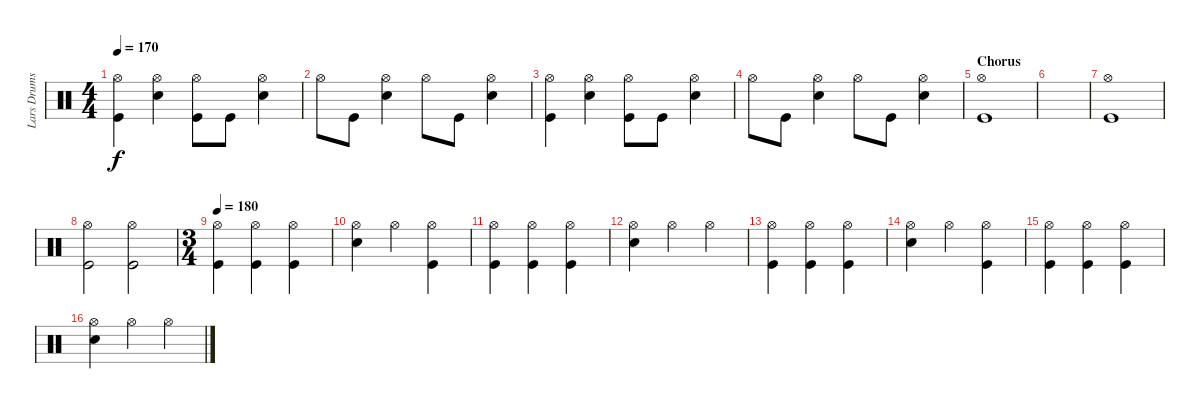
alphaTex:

\track ("Lars Drums" "Lars Drums") {instrument percussion}
\staff {score}
\articulation defaults
\ts (4 4)
\tempo 170
\clef neutral
\ks c
("Hi-Hat (open)" "Kick (hit)").4{dy f} ("Hi-Hat (open)" "Electric Snare (hit)").4 ("Hi-Hat (open)" "Kick (hit)").8 "Kick (hit)".8 ("Hi-Hat (open)" "Electric Snare (hit)").4 |
"Hi-Hat (open)".8 "Kick (hit)".8 ("Hi-Hat (open)" "Electric Snare (hit)").4 "Hi-Hat (open)".8 "Kick (hit)".8 ("Hi-Hat (open)" "Electric Snare (hit)").4 |
("Hi-Hat (open)" "Kick (hit)").4 ("Hi-Hat (open)" "Electric Snare (hit)").4 ("Hi-Hat (open)" "Kick (hit)").8 "Kick (hit)".8 ("Hi-Hat (open)" "Electric Snare (hit)").4 |
"Hi-Hat (open)".8 "Kick (hit)".8 ("Hi-Hat (open)" "Electric Snare (hit)").4 "Hi-Hat (open)".8 "Kick (hit)".8 ("Hi-Hat (open)" "Electric Snare (hit)").4 |
\section ("" "Chorus")
("Hi-Hat (open)" "Kick (hit)").1 |
|
("Hi-Hat (open)" "Kick (hit)").1 |
("Hi-Hat (open)" "Kick (hit)").2 ("Hi-Hat (open)" "Kick (hit)").2 |
\ts (3 4)
\tempo 180
("Hi-Hat (open)" "Kick (hit)").4 ("Hi-Hat (open)" "Kick (hit)").4 ("Hi-Hat (open)" "Kick (hit)").4 |
("Hi-Hat (open)" "Electric Snare (hit)").4 "Hi-Hat (open)".4 ("Hi-Hat (open)" "Kick (hit)").4 |
("Hi-Hat (open)" "Kick (hit)").4 ("Hi-Hat (open)" "Kick (hit)").4 ("Hi-Hat (open)" "Kick (hit)").4 |
("Hi-Hat (open)" "Electric Snare (hit)").4 "Hi-Hat (open)".4 "Hi-Hat (open)".4 |
("Hi-Hat (open)" "Kick (hit)").4 ("Hi-Hat (open)" "Kick (hit)").4 ("Hi-Hat (open)" "Kick (hit)").4 |
("Hi-Hat (open)" "Electric Snare (hit)").4 "Hi-Hat (open)".4 ("Hi-Hat (open)" "Kick (hit)").4 |
("Hi-Hat (open)" "Kick (hit)").4 ("Hi-Hat (open)" "Kick (hit)").4 ("Hi-Hat (open)" "Kick (hit)").4 |
("Hi-Hat (open)" "Electric Snare (hit)").4 "Hi-Hat (open)".4 "Hi-Hat (open)".4
